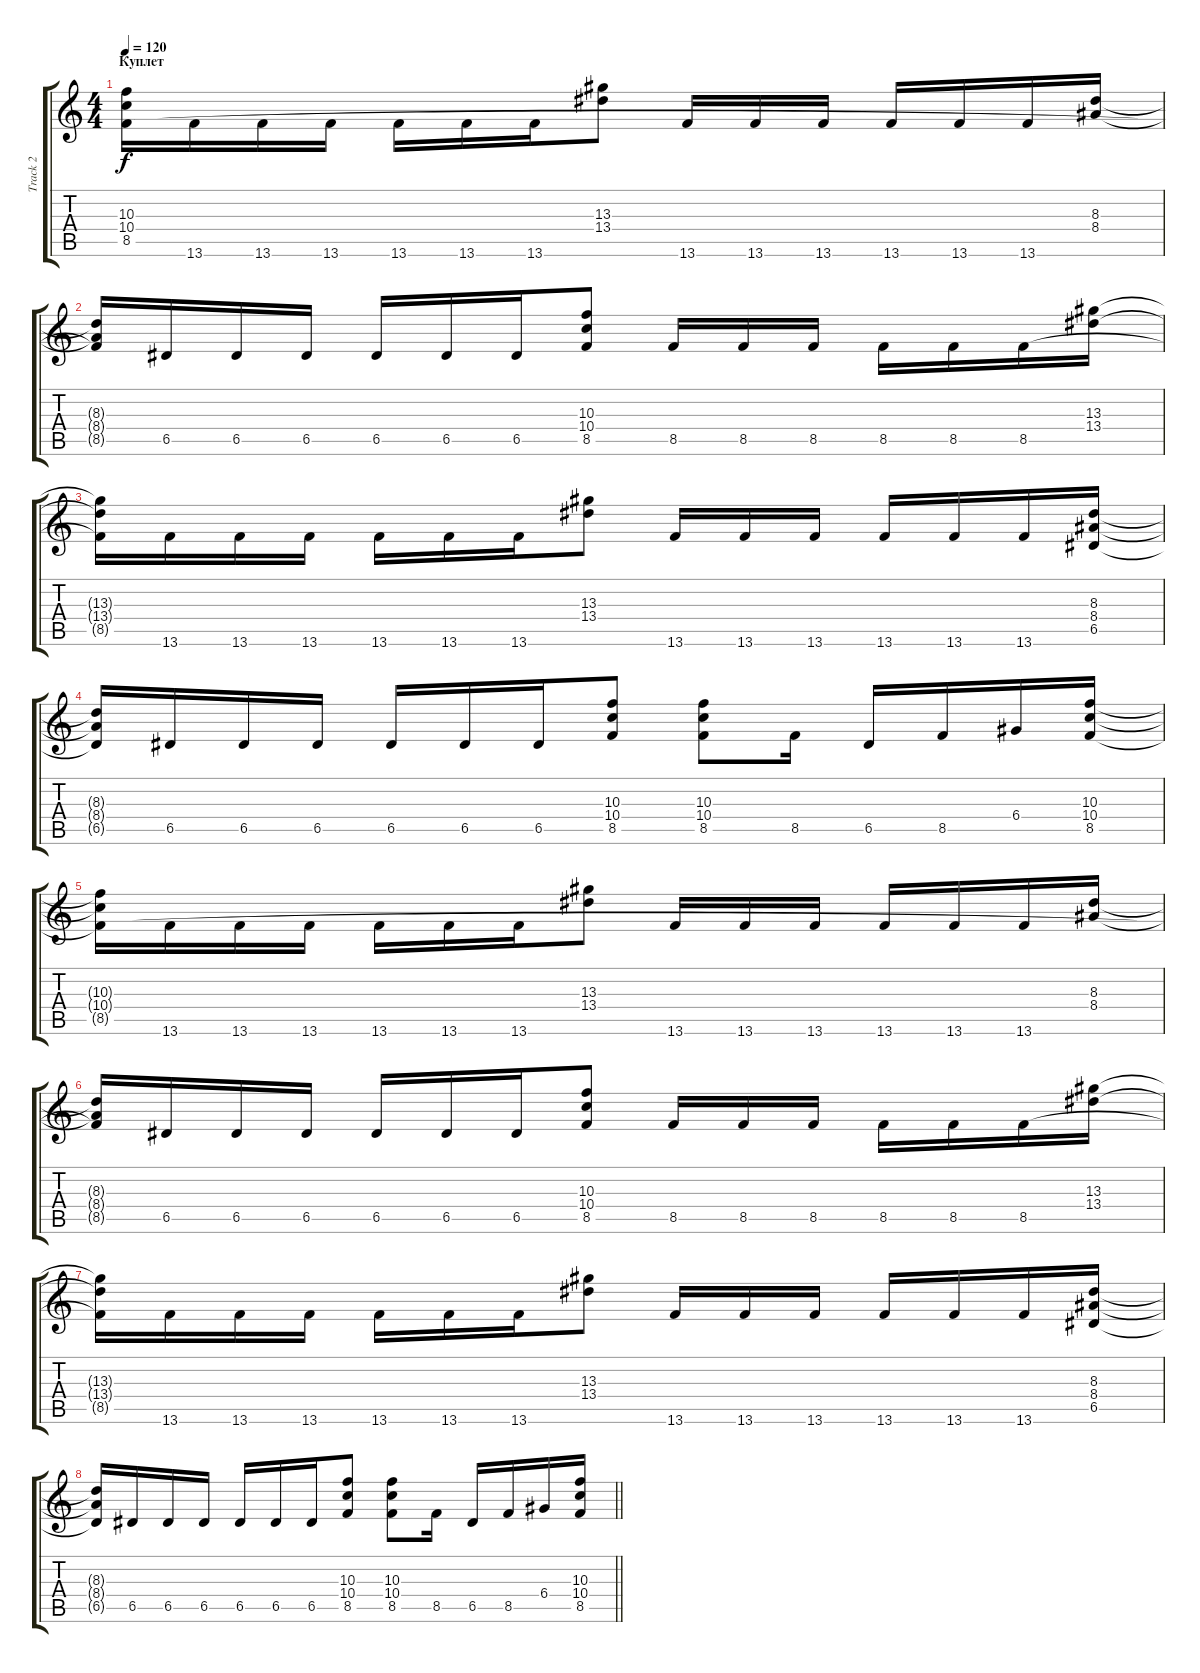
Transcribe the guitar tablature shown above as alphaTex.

\track ("Track 2" "Track 2") {instrument distortionguitar}
\staff {score tabs}
\tuning (E4 B3 G3 D3 A2 E2) {hide}
\ts (4 4)
\section ("" "Куплет")
\tempo 120
\clef g2
\ks c
(10.3{t} 10.4{t} 8.5{t}).16{dy f} 13.6.16 13.6.16 13.6.16 13.6.16 13.6.16 13.6.16 (13.3 13.4).8 13.6.16 13.6.16 13.6.16 13.6.16 13.6.16 13.6.16 (8.3 8.4).16 |
(8.3{t} 8.4{t} 8.5{t}).16 6.5.16 6.5.16 6.5.16 6.5.16 6.5.16 6.5.16 (10.3 10.4 8.5).8 8.5.16 8.5.16 8.5.16 8.5.16 8.5.16 8.5.16 (13.3 13.4).16 |
(13.3{t} 13.4{t} 8.5{t}).16 13.6.16 13.6.16 13.6.16 13.6.16 13.6.16 13.6.16 (13.3 13.4).8 13.6.16 13.6.16 13.6.16 13.6.16 13.6.16 13.6.16 (8.3 8.4 6.5).16 |
(8.3{t} 8.4{t} 6.5{t}).16 6.5.16 6.5.16 6.5.16 6.5.16 6.5.16 6.5.16 (10.3 10.4 8.5).8 (10.3 10.4 8.5).8 8.5.16 6.5.16 8.5.16 6.4.16 (10.3 10.4 8.5).16 |
(10.3{t} 10.4{t} 8.5{t}).16 13.6.16 13.6.16 13.6.16 13.6.16 13.6.16 13.6.16 (13.3 13.4).8 13.6.16 13.6.16 13.6.16 13.6.16 13.6.16 13.6.16 (8.3 8.4).16 |
(8.3{t} 8.4{t} 8.5{t}).16 6.5.16 6.5.16 6.5.16 6.5.16 6.5.16 6.5.16 (10.3 10.4 8.5).8 8.5.16 8.5.16 8.5.16 8.5.16 8.5.16 8.5.16 (13.3 13.4).16 |
(13.3{t} 13.4{t} 8.5{t}).16 13.6.16 13.6.16 13.6.16 13.6.16 13.6.16 13.6.16 (13.3 13.4).8 13.6.16 13.6.16 13.6.16 13.6.16 13.6.16 13.6.16 (8.3 8.4 6.5).16 |
\barLineRight lightlight
(8.3{t} 8.4{t} 6.5{t}).16 6.5.16 6.5.16 6.5.16 6.5.16 6.5.16 6.5.16 (10.3 10.4 8.5).8 (10.3 10.4 8.5).8 8.5.16 6.5.16 8.5.16 6.4.16 (10.3 10.4 8.5).16
